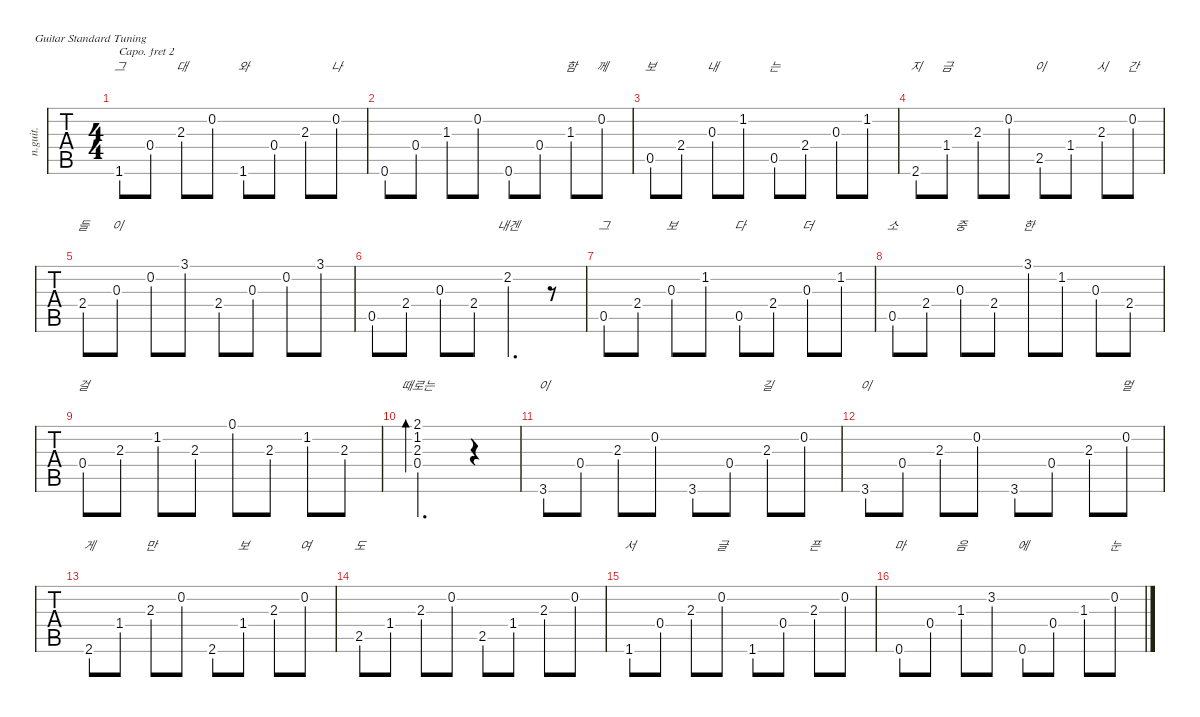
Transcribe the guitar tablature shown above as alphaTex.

\defaultSystemsLayout 4
\hideDynamics
\bracketExtendMode nobrackets
\track ("트랙 1" "n.guit.") {instrument acousticguitarnylon}
\staff {tabs}
\capo 2
\tuning (E4 B3 G3 D3 A2 E2)
\ts (4 4)
\tempo (142 hide)
\clef g2
\ks c
1.6.8{lyrics (0 "그") lyrics (1 "") lyrics (2 "") lyrics (3 "") lyrics (4 "") dy f beam Up} 0.4.8{lyrics (0 " ") lyrics (1 "") lyrics (2 "") lyrics (3 "") lyrics (4 "") beam Up} 2.3.8{lyrics (0 "대") lyrics (1 "") lyrics (2 "") lyrics (3 "") lyrics (4 "") beam Down} 0.2{acc #}.8{lyrics (0 " ") lyrics (1 "") lyrics (2 "") lyrics (3 "") lyrics (4 "") beam Down} 1.6.8{lyrics (0 "와") lyrics (1 "") lyrics (2 "") lyrics (3 "") lyrics (4 "") beam Up} 0.4.8{lyrics (0 " ") lyrics (1 "") lyrics (2 "") lyrics (3 "") lyrics (4 "") beam Up} 2.3.8{lyrics (0 " ") lyrics (1 "") lyrics (2 "") lyrics (3 "") lyrics (4 "") beam Down} 0.2{acc #}.8{lyrics (0 "나") lyrics (1 "") lyrics (2 "") lyrics (3 "") lyrics (4 "") beam Down} |
0.6{acc #}.8{lyrics (0 " ") lyrics (1 "") lyrics (2 "") lyrics (3 "") lyrics (4 "") beam Up} 0.4.8{lyrics (0 " ") lyrics (1 "") lyrics (2 "") lyrics (3 "") lyrics (4 "") beam Up} 1.3{acc #}.8{lyrics (0 " ") lyrics (1 "") lyrics (2 "") lyrics (3 "") lyrics (4 "") beam Down} 0.2{acc #}.8{lyrics (0 " ") lyrics (1 "") lyrics (2 "") lyrics (3 "") lyrics (4 "") beam Down} 0.6{acc #}.8{lyrics (0 " ") lyrics (1 "") lyrics (2 "") lyrics (3 "") lyrics (4 "") beam Up} 0.4.8{lyrics (0 " ") lyrics (1 "") lyrics (2 "") lyrics (3 "") lyrics (4 "") beam Up} 1.3{acc #}.8{lyrics (0 "함") lyrics (1 "") lyrics (2 "") lyrics (3 "") lyrics (4 "") beam Down} 0.2{acc #}.8{lyrics (0 "께") lyrics (1 "") lyrics (2 "") lyrics (3 "") lyrics (4 "") beam Down} |
0.5.8{lyrics (0 "보") lyrics (1 "") lyrics (2 "") lyrics (3 "") lyrics (4 "") beam Up} 2.4{acc #}.8{lyrics (0 " ") lyrics (1 "") lyrics (2 "") lyrics (3 "") lyrics (4 "") beam Up} 0.3.8{lyrics (0 "내") lyrics (1 "") lyrics (2 "") lyrics (3 "") lyrics (4 "") beam Down} 1.2.8{lyrics (0 " ") lyrics (1 "") lyrics (2 "") lyrics (3 "") lyrics (4 "") beam Down} 0.5.8{lyrics (0 "는") lyrics (1 "") lyrics (2 "") lyrics (3 "") lyrics (4 "") beam Up} 2.4{acc #}.8{lyrics (0 " ") lyrics (1 "") lyrics (2 "") lyrics (3 "") lyrics (4 "") beam Up} 0.3.8{lyrics (0 " ") lyrics (1 "") lyrics (2 "") lyrics (3 "") lyrics (4 "") beam Down} 1.2.8{lyrics (0 " ") lyrics (1 "") lyrics (2 "") lyrics (3 "") lyrics (4 "") beam Down} |
2.6{acc #}.8{lyrics (0 "지") lyrics (1 "") lyrics (2 "") lyrics (3 "") lyrics (4 "") beam Up} 1.4.8{lyrics (0 "금") lyrics (1 "") lyrics (2 "") lyrics (3 "") lyrics (4 "") beam Up} 2.3.8{lyrics (0 " ") lyrics (1 "") lyrics (2 "") lyrics (3 "") lyrics (4 "") beam Down} 0.2{acc #}.8{lyrics (0 " ") lyrics (1 "") lyrics (2 "") lyrics (3 "") lyrics (4 "") beam Down} 2.5{acc #}.8{lyrics (0 "이") lyrics (1 "") lyrics (2 "") lyrics (3 "") lyrics (4 "") beam Up} 1.4.8{lyrics (0 " ") lyrics (1 "") lyrics (2 "") lyrics (3 "") lyrics (4 "") beam Up} 2.3.8{lyrics (0 "시") lyrics (1 "") lyrics (2 "") lyrics (3 "") lyrics (4 "") beam Down} 0.2{acc #}.8{lyrics (0 "간") lyrics (1 "") lyrics (2 "") lyrics (3 "") lyrics (4 "") beam Down} |
2.4{acc #}.8{lyrics (0 "들") lyrics (1 "") lyrics (2 "") lyrics (3 "") lyrics (4 "") beam Up} 0.3.8{lyrics (0 "이") lyrics (1 "") lyrics (2 "") lyrics (3 "") lyrics (4 "") beam Up} 0.2{acc #}.8{lyrics (0 " ") lyrics (1 "") lyrics (2 "") lyrics (3 "") lyrics (4 "") beam Down} 3.1.8{lyrics (0 " ") lyrics (1 "") lyrics (2 "") lyrics (3 "") lyrics (4 "") beam Down} 2.4{acc #}.8{lyrics (0 " ") lyrics (1 "") lyrics (2 "") lyrics (3 "") lyrics (4 "") beam Up} 0.3.8{lyrics (0 " ") lyrics (1 "") lyrics (2 "") lyrics (3 "") lyrics (4 "") beam Up} 0.2{acc #}.8{lyrics (0 " ") lyrics (1 "") lyrics (2 "") lyrics (3 "") lyrics (4 "") beam Down} 3.1.8{beam Down} |
0.5.8{lyrics (0 " ") lyrics (1 "") lyrics (2 "") lyrics (3 "") lyrics (4 "") beam Up} 2.4{acc #}.8{lyrics (0 " ") lyrics (1 "") lyrics (2 "") lyrics (3 "") lyrics (4 "") beam Up} 0.3.8{lyrics (0 " ") lyrics (1 "") lyrics (2 "") lyrics (3 "") lyrics (4 "") beam Up} 2.4{acc #}.8{lyrics (0 " ") lyrics (1 "") lyrics (2 "") lyrics (3 "") lyrics (4 "") beam Up} 2.2{acc #}.4{d lyrics (0 "내겐") lyrics (1 "") lyrics (2 "") lyrics (3 "") lyrics (4 "") beam Down} r.8{beam Down} |
0.5.8{lyrics (0 "그") lyrics (1 "") lyrics (2 "") lyrics (3 "") lyrics (4 "") beam Up} 2.4{acc #}.8{lyrics (0 " ") lyrics (1 "") lyrics (2 "") lyrics (3 "") lyrics (4 "") beam Up} 0.3.8{lyrics (0 "보") lyrics (1 "") lyrics (2 "") lyrics (3 "") lyrics (4 "") beam Down} 1.2.8{lyrics (0 " ") lyrics (1 "") lyrics (2 "") lyrics (3 "") lyrics (4 "") beam Down} 0.5.8{lyrics (0 "다") lyrics (1 "") lyrics (2 "") lyrics (3 "") lyrics (4 "") beam Up} 2.4{acc #}.8{lyrics (0 " ") lyrics (1 "") lyrics (2 "") lyrics (3 "") lyrics (4 "") beam Up} 0.3.8{lyrics (0 "더") lyrics (1 "") lyrics (2 "") lyrics (3 "") lyrics (4 "") beam Down} 1.2.8{lyrics (0 " ") lyrics (1 "") lyrics (2 "") lyrics (3 "") lyrics (4 "") beam Down} |
0.5.8{lyrics (0 "소") lyrics (1 "") lyrics (2 "") lyrics (3 "") lyrics (4 "") beam Up} 2.4{acc #}.8{lyrics (0 " ") lyrics (1 "") lyrics (2 "") lyrics (3 "") lyrics (4 "") beam Up} 0.3.8{lyrics (0 "중") lyrics (1 "") lyrics (2 "") lyrics (3 "") lyrics (4 "") beam Up} 2.4{acc #}.8{lyrics (0 " ") lyrics (1 "") lyrics (2 "") lyrics (3 "") lyrics (4 "") beam Up} 3.1.8{lyrics (0 "한") lyrics (1 "") lyrics (2 "") lyrics (3 "") lyrics (4 "") beam Down} 1.2.8{lyrics (0 " ") lyrics (1 "") lyrics (2 "") lyrics (3 "") lyrics (4 "") beam Down} 0.3.8{lyrics (0 " ") lyrics (1 "") lyrics (2 "") lyrics (3 "") lyrics (4 "") beam Up} 2.4{acc #}.8{lyrics (0 " ") lyrics (1 "") lyrics (2 "") lyrics (3 "") lyrics (4 "") beam Up} |
0.4.8{lyrics (0 "걸") lyrics (1 "") lyrics (2 "") lyrics (3 "") lyrics (4 "") beam Up} 2.3.8{lyrics (0 " ") lyrics (1 "") lyrics (2 "") lyrics (3 "") lyrics (4 "") beam Up} 1.2.8{lyrics (0 " ") lyrics (1 "") lyrics (2 "") lyrics (3 "") lyrics (4 "") beam Down} 2.3.8{lyrics (0 " ") lyrics (1 "") lyrics (2 "") lyrics (3 "") lyrics (4 "") beam Down} 0.1{acc #}.8{lyrics (0 " ") lyrics (1 "") lyrics (2 "") lyrics (3 "") lyrics (4 "") beam Down} 2.3.8{lyrics (0 " ") lyrics (1 "") lyrics (2 "") lyrics (3 "") lyrics (4 "") beam Down} 1.2.8{lyrics (0 " ") lyrics (1 "") lyrics (2 "") lyrics (3 "") lyrics (4 "") beam Down} 2.3.8{beam Down} |
\tempo (120 hide)
(2.1{acc #} 1.2 2.3 0.4).2{d bd 480 lyrics (0 "때로는") lyrics (1 "") lyrics (2 "") lyrics (3 "") lyrics (4 "") beam Down} r.4{beam Down} |
\tempo (142 hide)
3.6.8{lyrics (0 "이") lyrics (1 "") lyrics (2 "") lyrics (3 "") lyrics (4 "") beam Up} 0.4.8{lyrics (0 " ") lyrics (1 "") lyrics (2 "") lyrics (3 "") lyrics (4 "") beam Up} 2.3.8{lyrics (0 " ") lyrics (1 "") lyrics (2 "") lyrics (3 "") lyrics (4 "") beam Down} 0.2{acc #}.8{lyrics (0 " ") lyrics (1 "") lyrics (2 "") lyrics (3 "") lyrics (4 "") beam Down} 3.6.8{lyrics (0 " ") lyrics (1 "") lyrics (2 "") lyrics (3 "") lyrics (4 "") beam Up} 0.4.8{lyrics (0 " ") lyrics (1 "") lyrics (2 "") lyrics (3 "") lyrics (4 "") beam Up} 2.3.8{lyrics (0 "길") lyrics (1 "") lyrics (2 "") lyrics (3 "") lyrics (4 "") beam Down} 0.2{acc #}.8{lyrics (0 " ") lyrics (1 "") lyrics (2 "") lyrics (3 "") lyrics (4 "") beam Down} |
3.6.8{lyrics (0 "이") lyrics (1 "") lyrics (2 "") lyrics (3 "") lyrics (4 "") beam Up} 0.4.8{lyrics (0 " ") lyrics (1 "") lyrics (2 "") lyrics (3 "") lyrics (4 "") beam Up} 2.3.8{lyrics (0 " ") lyrics (1 "") lyrics (2 "") lyrics (3 "") lyrics (4 "") beam Down} 0.2{acc #}.8{lyrics (0 " ") lyrics (1 "") lyrics (2 "") lyrics (3 "") lyrics (4 "") beam Down} 3.6.8{lyrics (0 " ") lyrics (1 "") lyrics (2 "") lyrics (3 "") lyrics (4 "") beam Up} 0.4.8{lyrics (0 " ") lyrics (1 "") lyrics (2 "") lyrics (3 "") lyrics (4 "") beam Up} 2.3.8{lyrics (0 " ") lyrics (1 "") lyrics (2 "") lyrics (3 "") lyrics (4 "") beam Down} 0.2{acc #}.8{lyrics (0 "멀") lyrics (1 "") lyrics (2 "") lyrics (3 "") lyrics (4 "") beam Down} |
2.6{acc #}.8{lyrics (0 "게") lyrics (1 "") lyrics (2 "") lyrics (3 "") lyrics (4 "") beam Up} 1.4.8{lyrics (0 " ") lyrics (1 "") lyrics (2 "") lyrics (3 "") lyrics (4 "") beam Up} 2.3.8{lyrics (0 "만") lyrics (1 "") lyrics (2 "") lyrics (3 "") lyrics (4 "") beam Down} 0.2{acc #}.8{lyrics (0 " ") lyrics (1 "") lyrics (2 "") lyrics (3 "") lyrics (4 "") beam Down} 2.6{acc #}.8{lyrics (0 " ") lyrics (1 "") lyrics (2 "") lyrics (3 "") lyrics (4 "") beam Up} 1.4.8{lyrics (0 "보") lyrics (1 "") lyrics (2 "") lyrics (3 "") lyrics (4 "") beam Up} 2.3.8{lyrics (0 " ") lyrics (1 "") lyrics (2 "") lyrics (3 "") lyrics (4 "") beam Down} 0.2{acc #}.8{lyrics (0 "여") lyrics (1 "") lyrics (2 "") lyrics (3 "") lyrics (4 "") beam Down} |
2.5{acc #}.8{lyrics (0 "도") lyrics (1 "") lyrics (2 "") lyrics (3 "") lyrics (4 "") beam Up} 1.4.8{lyrics (0 " ") lyrics (1 "") lyrics (2 "") lyrics (3 "") lyrics (4 "") beam Up} 2.3.8{lyrics (0 " ") lyrics (1 "") lyrics (2 "") lyrics (3 "") lyrics (4 "") beam Down} 0.2{acc #}.8{lyrics (0 " ") lyrics (1 "") lyrics (2 "") lyrics (3 "") lyrics (4 "") beam Down} 2.5{acc #}.8{lyrics (0 " ") lyrics (1 "") lyrics (2 "") lyrics (3 "") lyrics (4 "") beam Up} 1.4.8{lyrics (0 " ") lyrics (1 "") lyrics (2 "") lyrics (3 "") lyrics (4 "") beam Up} 2.3.8{lyrics (0 " ") lyrics (1 "") lyrics (2 "") lyrics (3 "") lyrics (4 "") beam Down} 0.2{acc #}.8{lyrics (0 " ") lyrics (1 "") lyrics (2 "") lyrics (3 "") lyrics (4 "") beam Down} |
1.6.8{lyrics (0 "서") lyrics (1 "") lyrics (2 "") lyrics (3 "") lyrics (4 "") beam Up} 0.4.8{lyrics (0 " ") lyrics (1 "") lyrics (2 "") lyrics (3 "") lyrics (4 "") beam Up} 2.3.8{lyrics (0 " ") lyrics (1 "") lyrics (2 "") lyrics (3 "") lyrics (4 "") beam Down} 0.2{acc #}.8{lyrics (0 "글") lyrics (1 "") lyrics (2 "") lyrics (3 "") lyrics (4 "") beam Down} 1.6.8{lyrics (0 " ") lyrics (1 "") lyrics (2 "") lyrics (3 "") lyrics (4 "") beam Up} 0.4.8{lyrics (0 " ") lyrics (1 "") lyrics (2 "") lyrics (3 "") lyrics (4 "") beam Up} 2.3.8{lyrics (0 "픈") lyrics (1 "") lyrics (2 "") lyrics (3 "") lyrics (4 "") beam Down} 0.2{acc #}.8{lyrics (0 " ") lyrics (1 "") lyrics (2 "") lyrics (3 "") lyrics (4 "") beam Down} |
0.6{acc #}.8{lyrics (0 "마") lyrics (1 "") lyrics (2 "") lyrics (3 "") lyrics (4 "") beam Up} 0.4.8{lyrics (0 " ") lyrics (1 "") lyrics (2 "") lyrics (3 "") lyrics (4 "") beam Up} 1.3{acc #}.8{lyrics (0 "음") lyrics (1 "") lyrics (2 "") lyrics (3 "") lyrics (4 "") beam Down} 3.2.8{lyrics (0 " ") lyrics (1 "") lyrics (2 "") lyrics (3 "") lyrics (4 "") beam Down} 0.6{acc #}.8{lyrics (0 "에") lyrics (1 "") lyrics (2 "") lyrics (3 "") lyrics (4 "") beam Up} 0.4.8{lyrics (0 " ") lyrics (1 "") lyrics (2 "") lyrics (3 "") lyrics (4 "") beam Up} 1.3{acc #}.8{lyrics (0 " ") lyrics (1 "") lyrics (2 "") lyrics (3 "") lyrics (4 "") beam Down} 0.2{acc #}.8{lyrics (0 "눈") lyrics (1 "") lyrics (2 "") lyrics (3 "") lyrics (4 "") beam Down}
